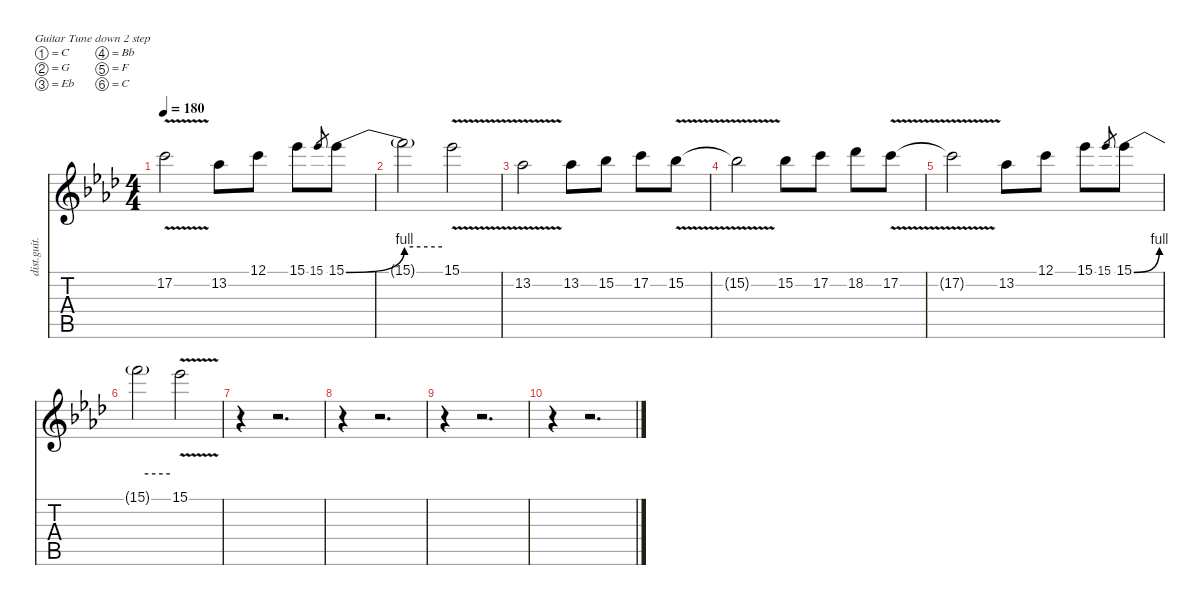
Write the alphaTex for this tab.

\defaultSystemsLayout 4
\hideDynamics
\bracketExtendMode nobrackets
\otherSystemsTrackNameOrientation horizontal
\track ("Gtr. 5" "dist.guit.") {instrument distortionguitar}
\staff {score tabs}
\tuning (C4 G3 Eb3 Bb2 F2 C2)
\ts (4 4)
\tempo 180
\clef g2
\ks fminor
17.2{v t acc forcenatural}.2{dy f beam Down} 13.2{acc b}.8 12.1{acc forcenatural}.8{beam Down} 15.1{acc b}.8 15.1{acc b}.8{gr dy mf} 15.1{be (bend 0 0 60 4) acc b}.8{dy f} |
15.1{be (hold 0 4 60 4) t}.2 15.1{v acc b}.2 |
13.2{v acc b}.2 13.2{acc b}.8 15.2{acc b}.8 17.2{acc forcenatural}.8{beam Down} 15.2{v acc b}.8 |
15.2{v t acc b}.2 15.2{acc b}.8 17.2{acc forcenatural}.8{beam Down} 18.2{acc b}.8 17.2{v acc forcenatural}.8{beam Down} |
17.2{v t acc forcenatural}.2{beam Down} 13.2{acc b}.8 12.1{acc forcenatural}.8{beam Down} 15.1{acc b}.8 15.1{acc b}.8{gr dy mf} 15.1{be (bend 0 0 60 4) acc b}.8{dy f} |
15.1{be (hold 0 4 60 4) t}.2 15.1{v acc b}.2 |
r.4{beam Down} r.2{d beam Down} |
r.4{beam Down} r.2{d beam Down} |
r.4{beam Down} r.2{d beam Down} |
r.4{beam Down} r.2{d beam Down}
